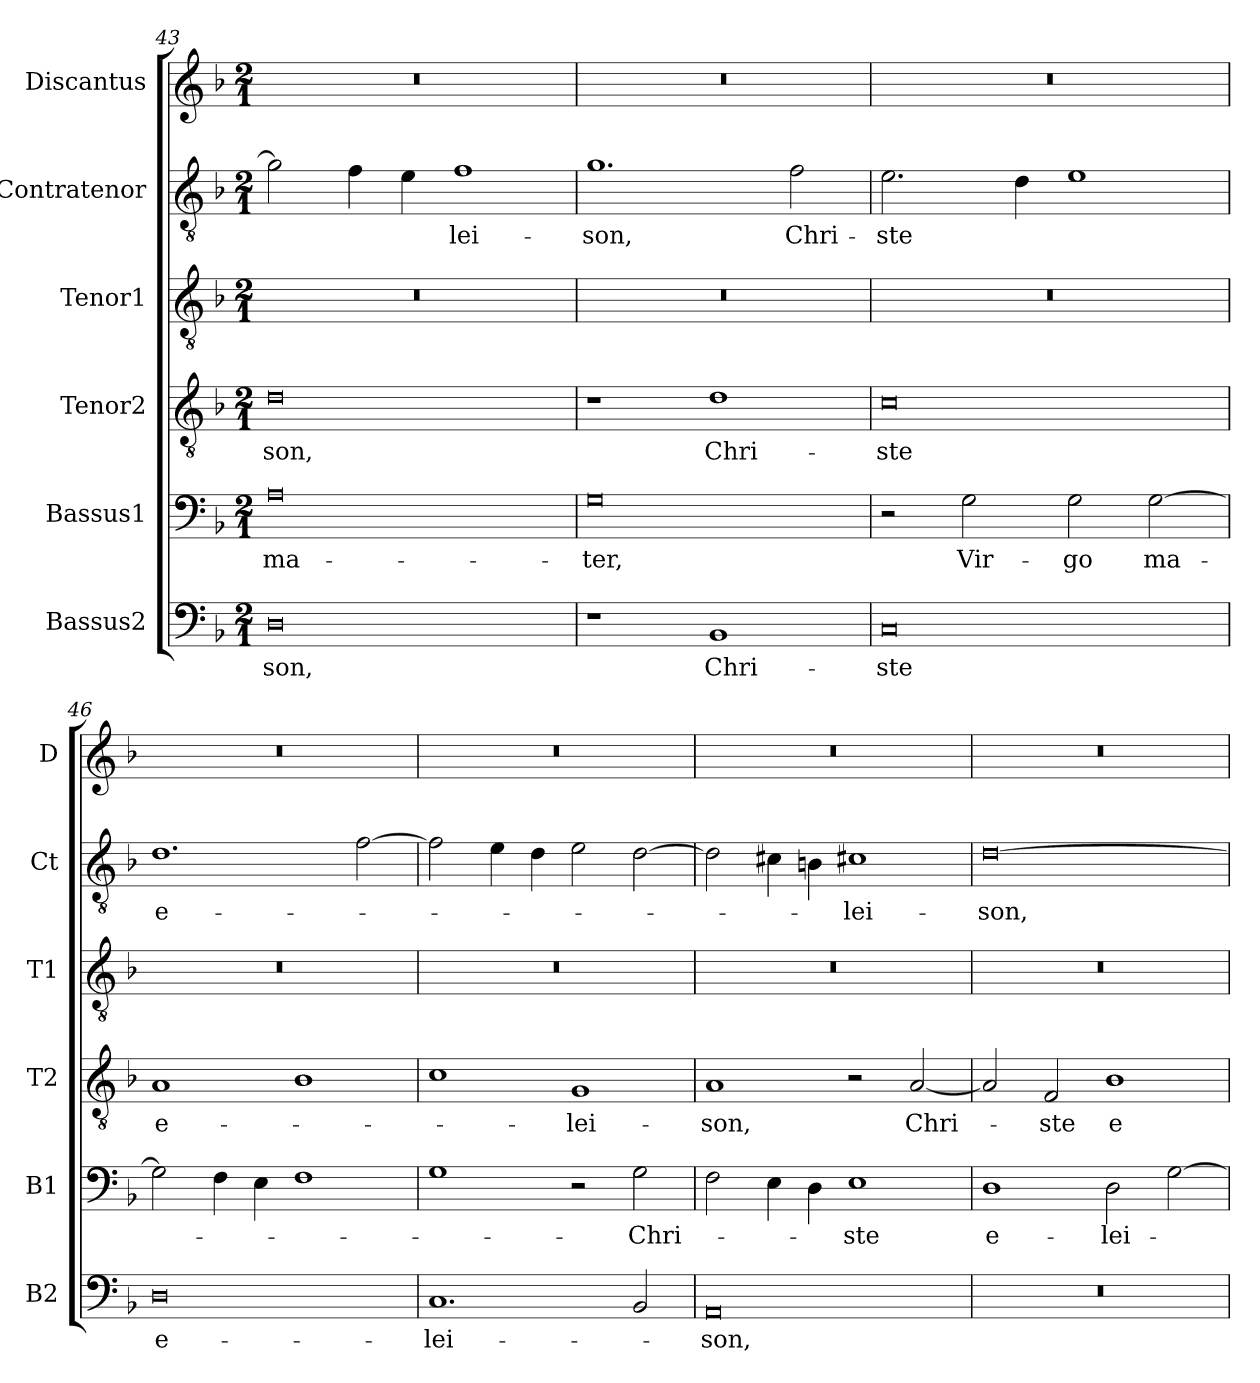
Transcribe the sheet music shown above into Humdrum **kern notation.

**kern	**text	**kern	**text	**kern	**text	**kern	**kern	**text	**kern
*part6	*part6	*part5	*part5	*part4	*part4	*part3	*part2	*part2	*part1
*staff6	*staff6	*staff5	*staff5	*staff4	*staff4	*staff3	*staff2	*staff2	*staff1
*I"Bassus2	*	*I"Bassus1	*	*I"Tenor2	*	*I"Tenor1	*I"Contratenor	*	*I"Discantus
*I'B2	*	*I'B1	*	*I'T2	*	*I'T1	*I'Ct	*	*I'D
*clefF4	*	*clefF4	*	*clefGv2	*	*clefGv2	*clefGv2	*	*clefG2
*k[b-]	*	*k[b-]	*	*k[b-]	*	*k[b-]	*k[b-]	*	*k[b-]
*M2/1	*	*M2/1	*	*M2/1	*	*M2/1	*M2/1	*	*M2/1
=43	=43	=43	=43	=43	=43	=43	=43	=43	=43
0D	-son,	0A	ma-	0d	-son,	0r	2g\]	.	0r
.	.	.	.	.	.	.	4f\	.	.
.	.	.	.	.	.	.	4e\	.	.
.	.	.	.	.	.	.	1f	-lei-	.
=44	=44	=44	=44	=44	=44	=44	=44	=44	=44
1r	.	0G	-ter,	1r	.	0r	1.g	-son,	0r
1BB-	Chri-	.	.	1d	Chri-	.	.	.	.
.	.	.	.	.	.	.	2f\	Chri-	.
=45	=45	=45	=45	=45	=45	=45	=45	=45	=45
0C	-ste	2r	.	0c	-ste	0r	2.e\	-ste	0r
.	.	2G\	Vir-	.	.	.	.	.	.
.	.	.	.	.	.	.	4d\	.	.
.	.	2G\	-go	.	.	.	1e	.	.
.	.	[2G\	ma-	.	.	.	.	.	.
=46	=46	=46	=46	=46	=46	=46	=46	=46	=46
0D	e-	2G\]	.	1A	e-	0r	1.d	e-	0r
.	.	4F\	.	.	.	.	.	.	.
.	.	4E\	.	.	.	.	.	.	.
.	.	1F	.	1B-	.	.	.	.	.
.	.	.	.	.	.	.	[2f\	.	.
=47	=47	=47	=47	=47	=47	=47	=47	=47	=47
1.C	-lei-	1G	.	1c	.	0r	2f\]	.	0r
.	.	.	.	.	.	.	4e\	.	.
.	.	.	.	.	.	.	4d\	.	.
.	.	2r	.	1G	-lei-	.	2e\	.	.
2BB-/	.	2G\	-Chri-	.	.	.	[2d\	.	.
=48	=48	=48	=48	=48	=48	=48	=48	=48	=48
0AA	-son,	2F\	.	1A	-son,	0r	2d\]	.	0r
.	.	4E\	.	.	.	.	4c#X\	.	.
.	.	4D\	.	.	.	.	4Bn\	.	.
.	.	1E	-ste	2r	.	.	1c#X	-lei-	.
.	.	.	.	[2A/	Chri-	.	.	.	.
=49	=49	=49	=49	=49	=49	=49	=49	=49	=49
0r	.	1D	e-	2A/]	.	0r	[0d	-son,	0r
.	.	.	.	2F/	-ste	.	.	.	.
.	.	2D\	-lei-	1B-	e-	.	.	.	.
.	.	[2G\	.	.	.	.	.	.	.
=	=	=	=	=	=	=	=	=	=
*-	*-	*-	*-	*-	*-	*-	*-	*-	*-
